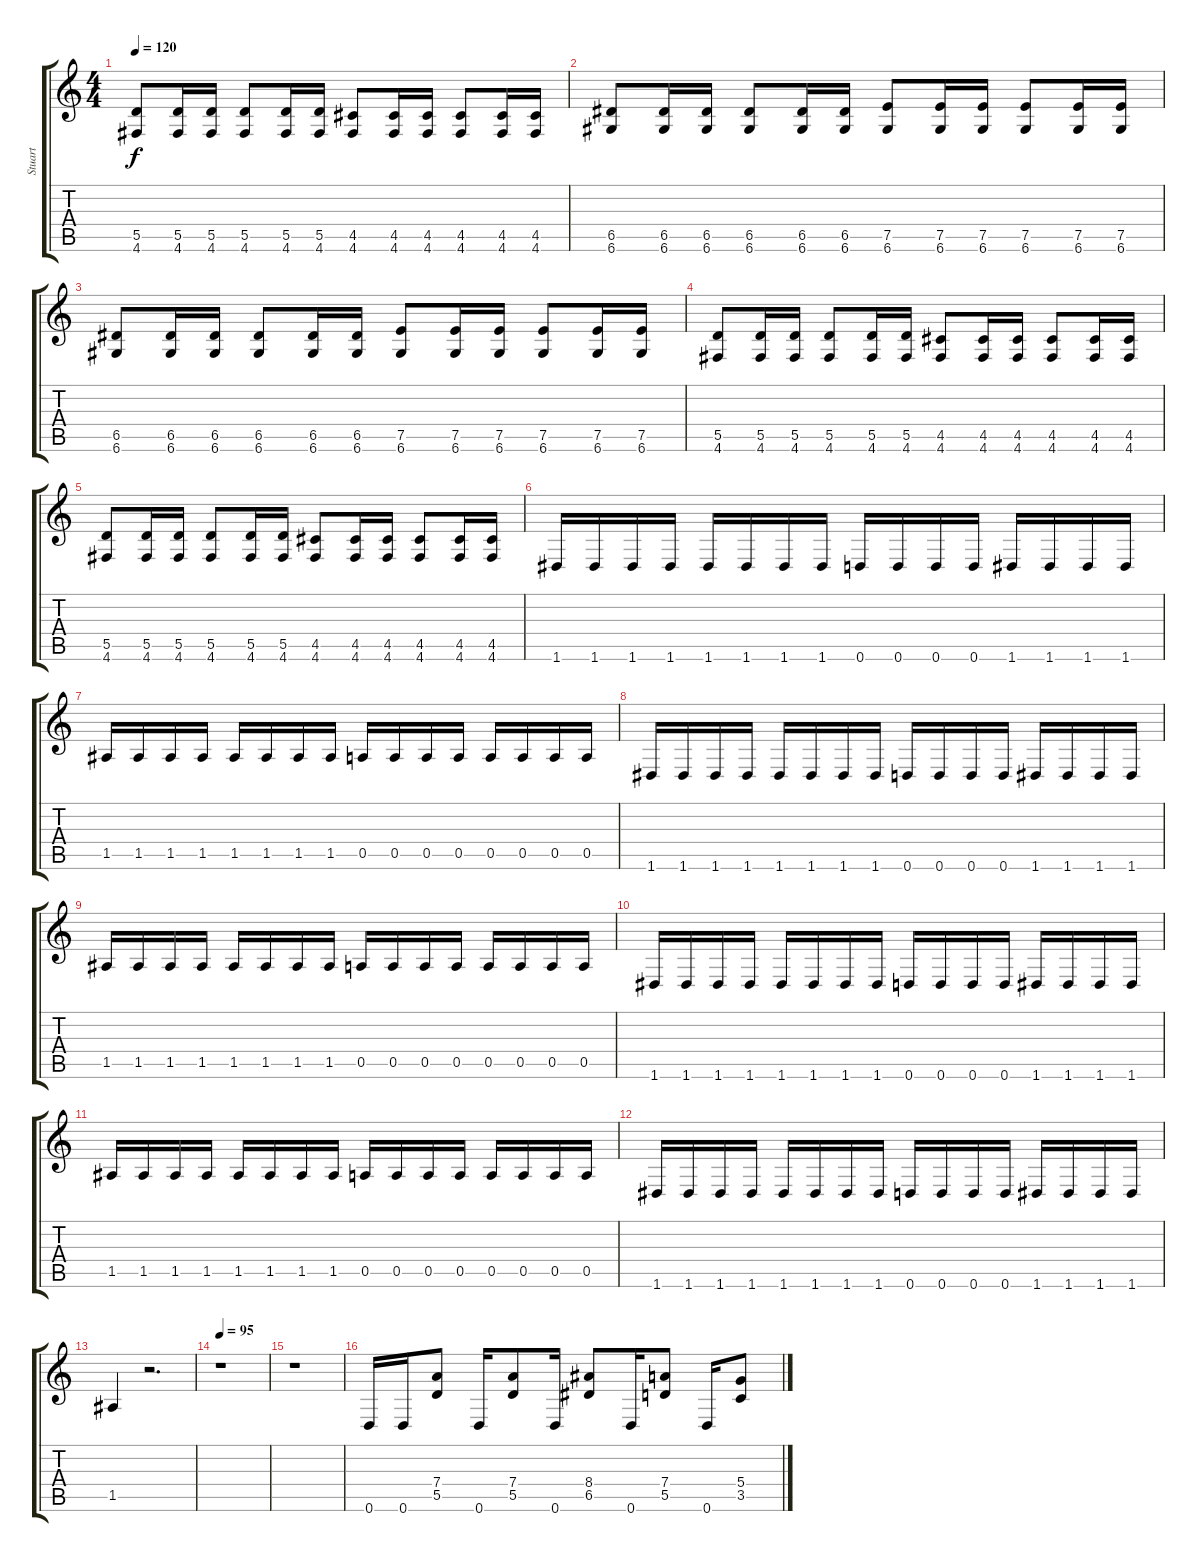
\track ("Stuart" "Stuart") {instrument overdrivenguitar}
\staff {score tabs}
\tuning (E4 B3 G3 D3 A2 D2) {hide}
\ts (4 4)
\tempo 120
\clef g2
\ks c
(5.5 4.6).8{dy f} (5.5 4.6).16 (5.5 4.6).16 (5.5 4.6).8 (5.5 4.6).16 (5.5 4.6).16 (4.5 4.6).8 (4.5 4.6).16 (4.5 4.6).16 (4.5 4.6).8 (4.5 4.6).16 (4.5 4.6).16 |
(6.5 6.6).8 (6.5 6.6).16 (6.5 6.6).16 (6.5 6.6).8 (6.5 6.6).16 (6.5 6.6).16 (7.5 6.6).8 (7.5 6.6).16 (7.5 6.6).16 (7.5 6.6).8 (7.5 6.6).16 (7.5 6.6).16 |
(6.5 6.6).8 (6.5 6.6).16 (6.5 6.6).16 (6.5 6.6).8 (6.5 6.6).16 (6.5 6.6).16 (7.5 6.6).8 (7.5 6.6).16 (7.5 6.6).16 (7.5 6.6).8 (7.5 6.6).16 (7.5 6.6).16 |
(5.5 4.6).8 (5.5 4.6).16 (5.5 4.6).16 (5.5 4.6).8 (5.5 4.6).16 (5.5 4.6).16 (4.5 4.6).8 (4.5 4.6).16 (4.5 4.6).16 (4.5 4.6).8 (4.5 4.6).16 (4.5 4.6).16 |
(5.5 4.6).8 (5.5 4.6).16 (5.5 4.6).16 (5.5 4.6).8 (5.5 4.6).16 (5.5 4.6).16 (4.5 4.6).8 (4.5 4.6).16 (4.5 4.6).16 (4.5 4.6).8 (4.5 4.6).16 (4.5 4.6).16 |
1.6.16 1.6.16 1.6.16 1.6.16 1.6.16 1.6.16 1.6.16 1.6.16 0.6.16 0.6.16 0.6.16 0.6.16 1.6.16 1.6.16 1.6.16 1.6.16 |
1.5.16 1.5.16 1.5.16 1.5.16 1.5.16 1.5.16 1.5.16 1.5.16 0.5.16 0.5.16 0.5.16 0.5.16 0.5.16 0.5.16 0.5.16 0.5.16 |
1.6.16 1.6.16 1.6.16 1.6.16 1.6.16 1.6.16 1.6.16 1.6.16 0.6.16 0.6.16 0.6.16 0.6.16 1.6.16 1.6.16 1.6.16 1.6.16 |
1.5.16 1.5.16 1.5.16 1.5.16 1.5.16 1.5.16 1.5.16 1.5.16 0.5.16 0.5.16 0.5.16 0.5.16 0.5.16 0.5.16 0.5.16 0.5.16 |
1.6.16 1.6.16 1.6.16 1.6.16 1.6.16 1.6.16 1.6.16 1.6.16 0.6.16 0.6.16 0.6.16 0.6.16 1.6.16 1.6.16 1.6.16 1.6.16 |
1.5.16 1.5.16 1.5.16 1.5.16 1.5.16 1.5.16 1.5.16 1.5.16 0.5.16 0.5.16 0.5.16 0.5.16 0.5.16 0.5.16 0.5.16 0.5.16 |
1.6.16 1.6.16 1.6.16 1.6.16 1.6.16 1.6.16 1.6.16 1.6.16 0.6.16 0.6.16 0.6.16 0.6.16 1.6.16 1.6.16 1.6.16 1.6.16 |
1.5.4 r.2{d} |
\tempo 95
r.1 |
r.1 |
0.6.16 0.6.16 (7.4 5.5).8 0.6.16 (7.4 5.5).8 0.6.16 (8.4 6.5).8 0.6.16 (7.4 5.5).8 0.6.16 (5.4 3.5).8
